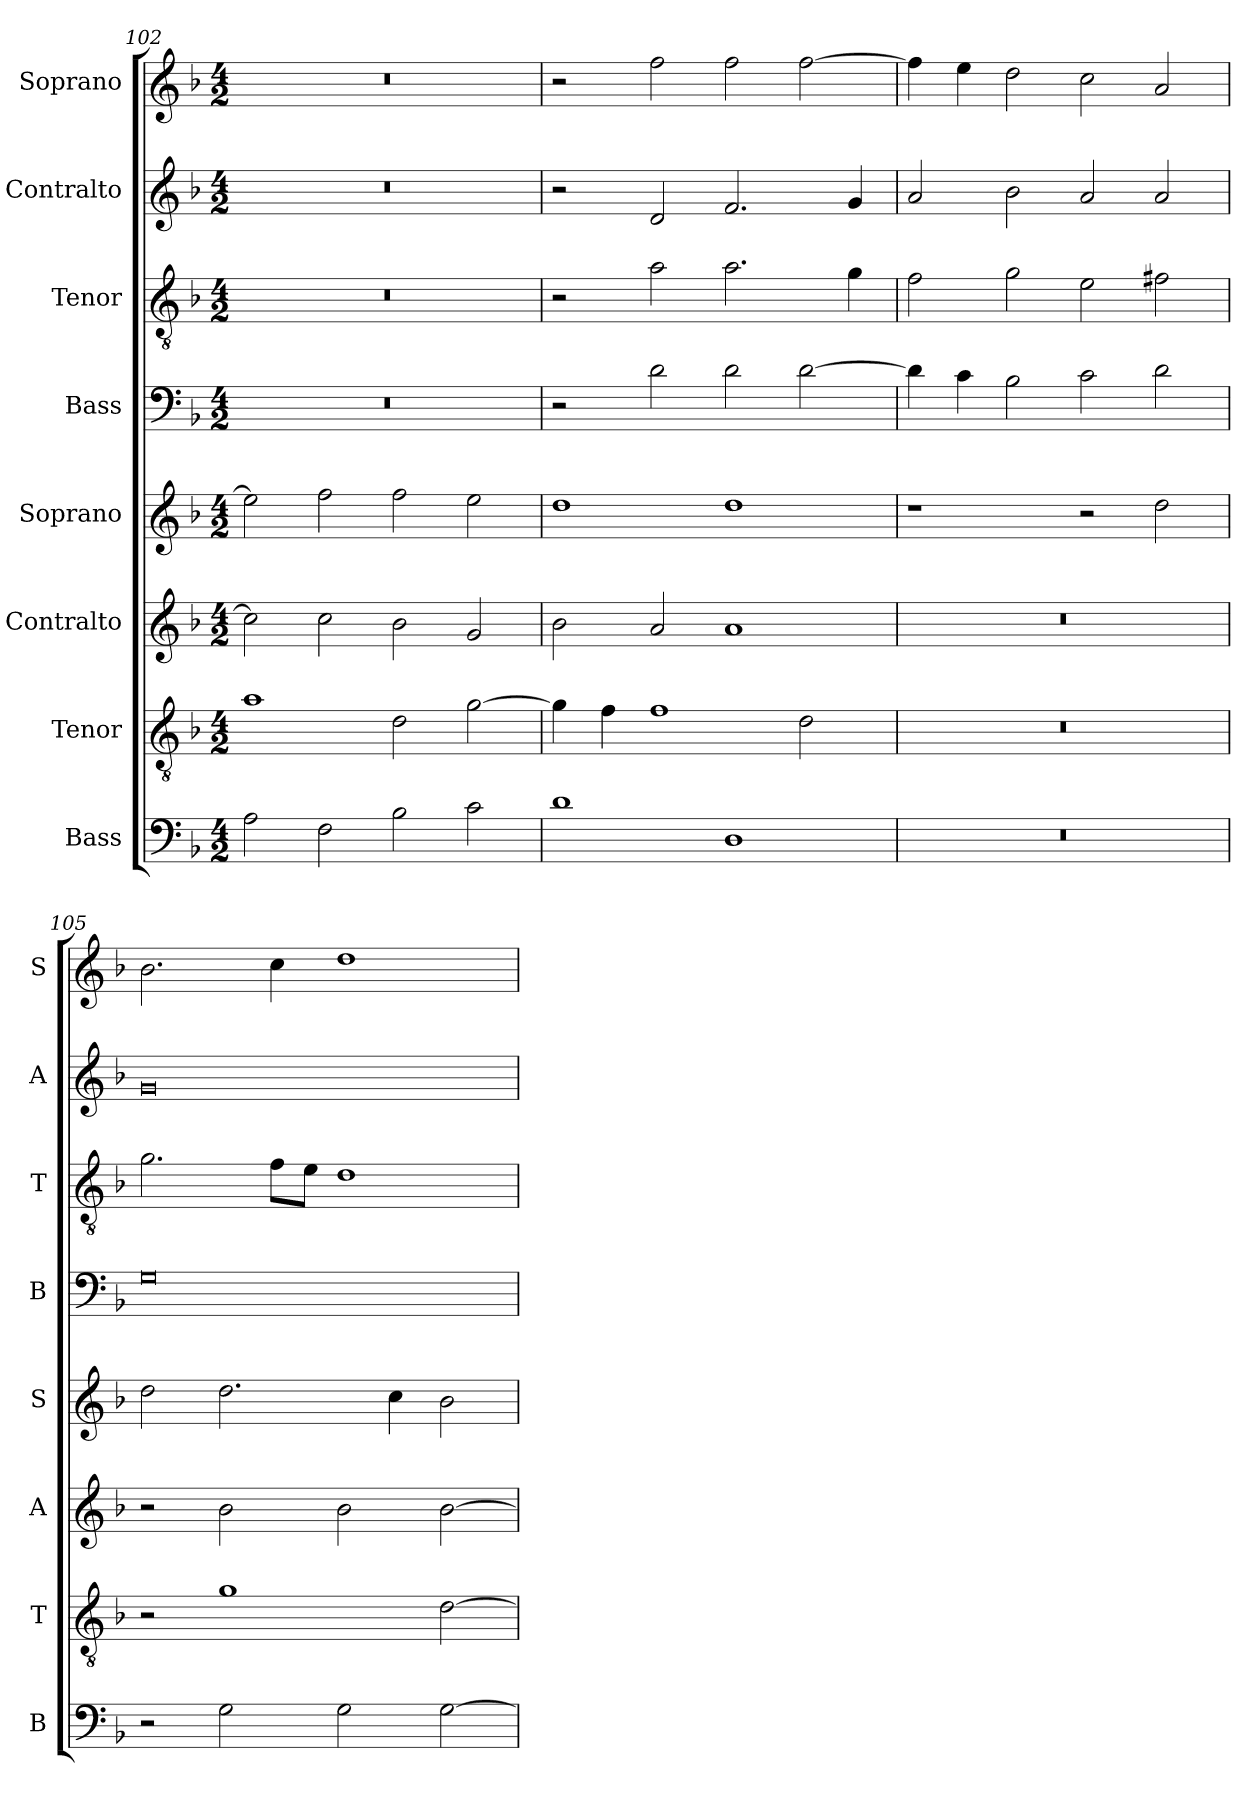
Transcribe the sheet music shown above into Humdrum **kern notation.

**kern	**kern	**kern	**kern	**kern	**kern	**kern	**kern
*part8	*part7	*part6	*part5	*part4	*part3	*part2	*part1
*staff8	*staff7	*staff6	*staff5	*staff4	*staff3	*staff2	*staff1
*I"Bass	*I"Tenor	*I"Contralto	*I"Soprano	*I"Bass	*I"Tenor	*I"Contralto	*I"Soprano
*I'B	*I'T	*I'A	*I'S	*I'B	*I'T	*I'A	*I'S
*clefF4	*clefGv2	*clefG2	*clefG2	*clefF4	*clefGv2	*clefG2	*clefG2
*k[b-]	*k[b-]	*k[b-]	*k[b-]	*k[b-]	*k[b-]	*k[b-]	*k[b-]
*G:dor	*G:dor	*G:dor	*G:dor	*G:dor	*G:dor	*G:dor	*G:dor
*M4/2	*M4/2	*M4/2	*M4/2	*M4/2	*M4/2	*M4/2	*M4/2
=102	=102	=102	=102	=102	=102	=102	=102
2A	1a	2cc]	2ee]	0r	0r	0r	0r
2F	.	2cc	2ff	.	.	.	.
2B-	2d	2b-	2ff	.	.	.	.
2c	[2g	2g	2ee	.	.	.	.
=103	=103	=103	=103	=103	=103	=103	=103
1d	4g]	2b-	1dd	2r	2r	2r	2r
.	4f	.	.	.	.	.	.
.	1f	2a	.	2d	2a	2d	2ff
1D	.	1a	1dd	2d	2.a	2.f	2ff
.	2d	.	.	[2d	.	.	[2ff
.	.	.	.	.	4g	4g	.
=104	=104	=104	=104	=104	=104	=104	=104
0r	0r	0r	1r	4d]	2f	2a	4ff]
.	.	.	.	4c	.	.	4ee
.	.	.	.	2B-	2g	2b-	2dd
.	.	.	2r	2c	2e	2a	2cc
.	.	.	2dd	2d	2f#X	2a	2a
=105	=105	=105	=105	=105	=105	=105	=105
2r	2r	2r	2dd	0G	2.g	0g	2.b-
2G	1g	2b-	2.dd	.	.	.	.
.	.	.	.	.	8f\L	.	4cc
.	.	.	.	.	8e\J	.	.
2G	.	2b-	.	.	1d	.	1dd
.	.	.	4cc	.	.	.	.
[2G	[2d	[2b-	2b-	.	.	.	.
=	=	=	=	=	=	=	=
*-	*-	*-	*-	*-	*-	*-	*-
